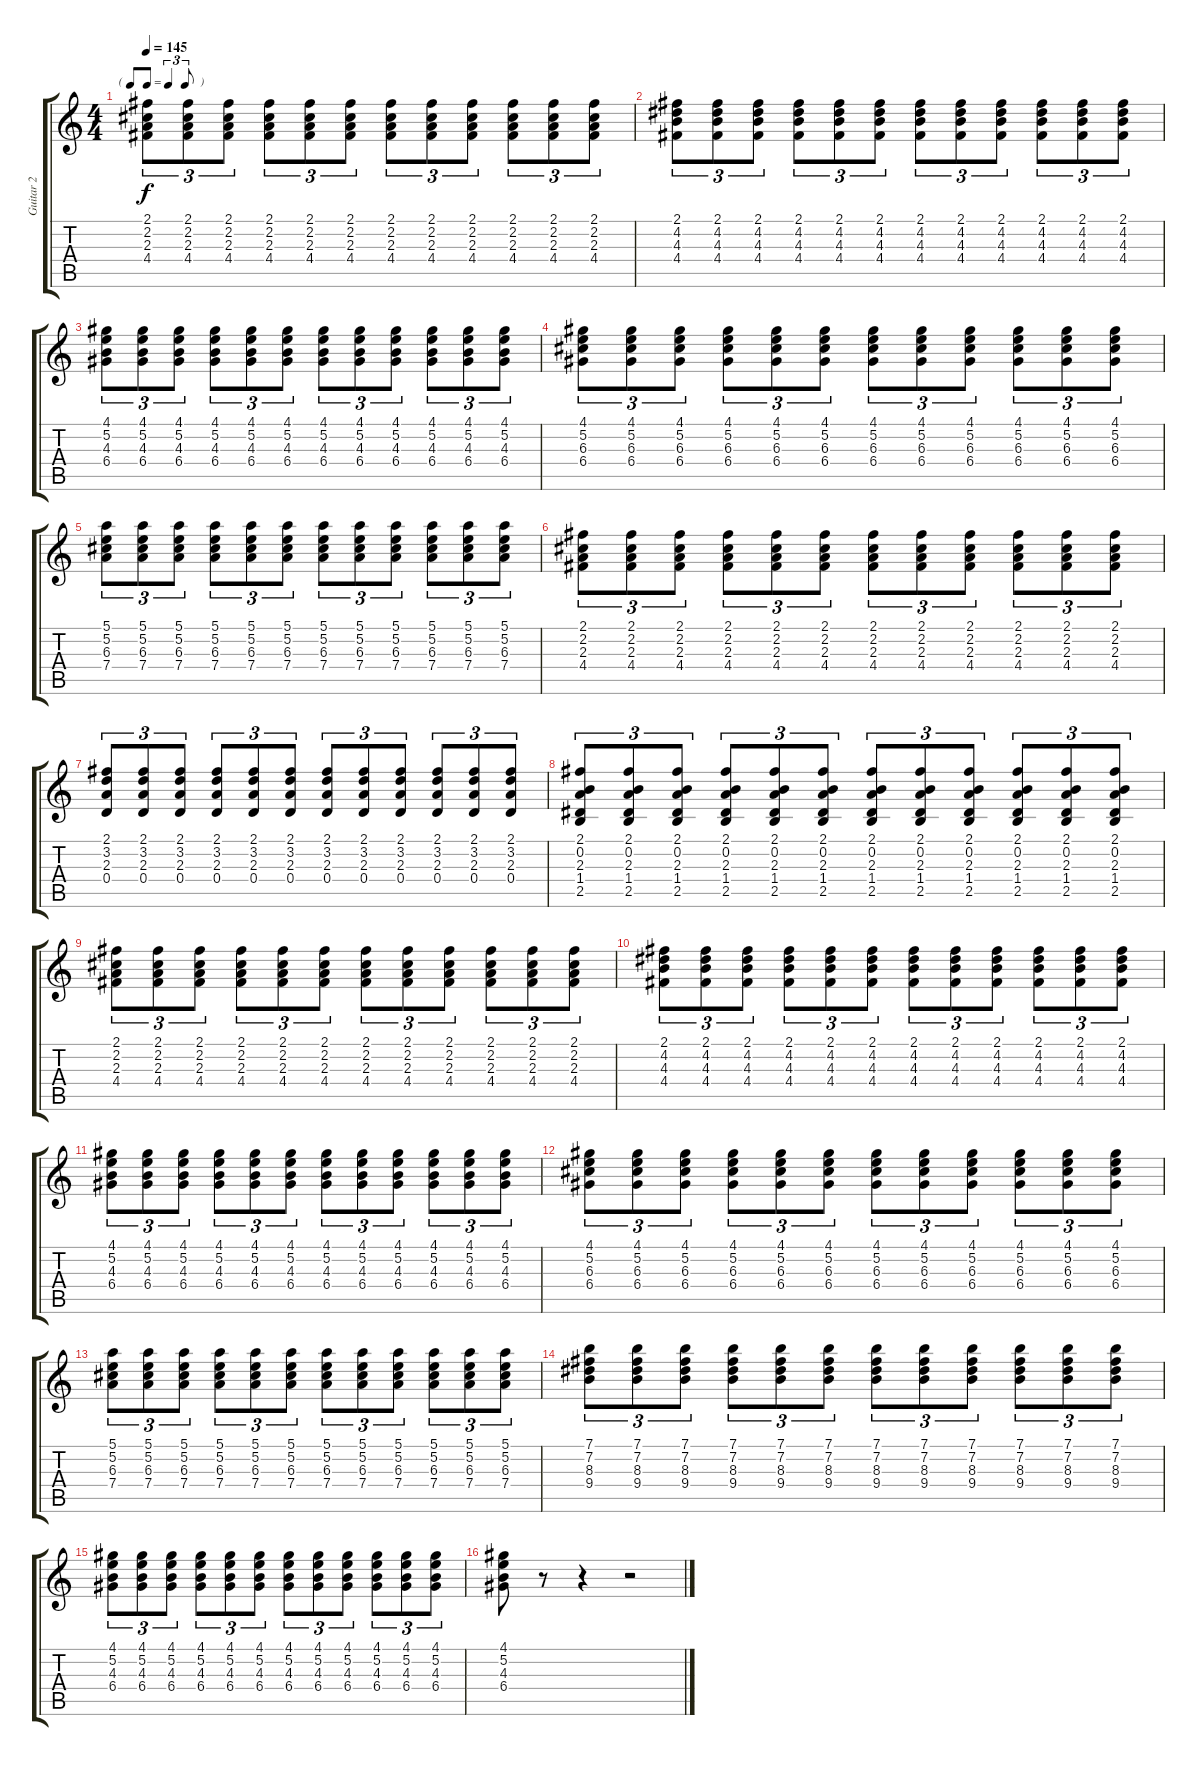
\track ("Guitar 2" "Guitar 2") {instrument acousticguitarnylon}
\staff {score tabs}
\tuning (E4 B3 G3 D3 A2 E2) {hide}
\ts (4 4)
\tf triplet8th
\tempo 145
\clef g2
\ks c
(2.1 2.2 2.3 4.4).8{tu (3 2) dy f} (2.1 2.2 2.3 4.4).8{tu (3 2)} (2.1 2.2 2.3 4.4).8{tu (3 2)} (2.1 2.2 2.3 4.4).8{tu (3 2)} (2.1 2.2 2.3 4.4).8{tu (3 2)} (2.1 2.2 2.3 4.4).8{tu (3 2)} (2.1 2.2 2.3 4.4).8{tu (3 2)} (2.1 2.2 2.3 4.4).8{tu (3 2)} (2.1 2.2 2.3 4.4).8{tu (3 2)} (2.1 2.2 2.3 4.4).8{tu (3 2)} (2.1 2.2 2.3 4.4).8{tu (3 2)} (2.1 2.2 2.3 4.4).8{tu (3 2)} |
(2.1 4.2 4.3 4.4).8{tu (3 2)} (2.1 4.2 4.3 4.4).8{tu (3 2)} (2.1 4.2 4.3 4.4).8{tu (3 2)} (2.1 4.2 4.3 4.4).8{tu (3 2)} (2.1 4.2 4.3 4.4).8{tu (3 2)} (2.1 4.2 4.3 4.4).8{tu (3 2)} (2.1 4.2 4.3 4.4).8{tu (3 2)} (2.1 4.2 4.3 4.4).8{tu (3 2)} (2.1 4.2 4.3 4.4).8{tu (3 2)} (2.1 4.2 4.3 4.4).8{tu (3 2)} (2.1 4.2 4.3 4.4).8{tu (3 2)} (2.1 4.2 4.3 4.4).8{tu (3 2)} |
(4.1 5.2 4.3 6.4).8{tu (3 2)} (4.1 5.2 4.3 6.4).8{tu (3 2)} (4.1 5.2 4.3 6.4).8{tu (3 2)} (4.1 5.2 4.3 6.4).8{tu (3 2)} (4.1 5.2 4.3 6.4).8{tu (3 2)} (4.1 5.2 4.3 6.4).8{tu (3 2)} (4.1 5.2 4.3 6.4).8{tu (3 2)} (4.1 5.2 4.3 6.4).8{tu (3 2)} (4.1 5.2 4.3 6.4).8{tu (3 2)} (4.1 5.2 4.3 6.4).8{tu (3 2)} (4.1 5.2 4.3 6.4).8{tu (3 2)} (4.1 5.2 4.3 6.4).8{tu (3 2)} |
(4.1 5.2 6.3 6.4).8{tu (3 2)} (4.1 5.2 6.3 6.4).8{tu (3 2)} (4.1 5.2 6.3 6.4).8{tu (3 2)} (4.1 5.2 6.3 6.4).8{tu (3 2)} (4.1 5.2 6.3 6.4).8{tu (3 2)} (4.1 5.2 6.3 6.4).8{tu (3 2)} (4.1 5.2 6.3 6.4).8{tu (3 2)} (4.1 5.2 6.3 6.4).8{tu (3 2)} (4.1 5.2 6.3 6.4).8{tu (3 2)} (4.1 5.2 6.3 6.4).8{tu (3 2)} (4.1 5.2 6.3 6.4).8{tu (3 2)} (4.1 5.2 6.3 6.4).8{tu (3 2)} |
(5.1 5.2 6.3 7.4).8{tu (3 2)} (5.1 5.2 6.3 7.4).8{tu (3 2)} (5.1 5.2 6.3 7.4).8{tu (3 2)} (5.1 5.2 6.3 7.4).8{tu (3 2)} (5.1 5.2 6.3 7.4).8{tu (3 2)} (5.1 5.2 6.3 7.4).8{tu (3 2)} (5.1 5.2 6.3 7.4).8{tu (3 2)} (5.1 5.2 6.3 7.4).8{tu (3 2)} (5.1 5.2 6.3 7.4).8{tu (3 2)} (5.1 5.2 6.3 7.4).8{tu (3 2)} (5.1 5.2 6.3 7.4).8{tu (3 2)} (5.1 5.2 6.3 7.4).8{tu (3 2)} |
(2.1 2.2 2.3 4.4).8{tu (3 2)} (2.1 2.2 2.3 4.4).8{tu (3 2)} (2.1 2.2 2.3 4.4).8{tu (3 2)} (2.1 2.2 2.3 4.4).8{tu (3 2)} (2.1 2.2 2.3 4.4).8{tu (3 2)} (2.1 2.2 2.3 4.4).8{tu (3 2)} (2.1 2.2 2.3 4.4).8{tu (3 2)} (2.1 2.2 2.3 4.4).8{tu (3 2)} (2.1 2.2 2.3 4.4).8{tu (3 2)} (2.1 2.2 2.3 4.4).8{tu (3 2)} (2.1 2.2 2.3 4.4).8{tu (3 2)} (2.1 2.2 2.3 4.4).8{tu (3 2)} |
(2.1 3.2 2.3 0.4).8{tu (3 2)} (2.1 3.2 2.3 0.4).8{tu (3 2)} (2.1 3.2 2.3 0.4).8{tu (3 2)} (2.1 3.2 2.3 0.4).8{tu (3 2)} (2.1 3.2 2.3 0.4).8{tu (3 2)} (2.1 3.2 2.3 0.4).8{tu (3 2)} (2.1 3.2 2.3 0.4).8{tu (3 2)} (2.1 3.2 2.3 0.4).8{tu (3 2)} (2.1 3.2 2.3 0.4).8{tu (3 2)} (2.1 3.2 2.3 0.4).8{tu (3 2)} (2.1 3.2 2.3 0.4).8{tu (3 2)} (2.1 3.2 2.3 0.4).8{tu (3 2)} |
(2.1 0.2 2.3 1.4 2.5).8{tu (3 2)} (2.1 0.2 2.3 1.4 2.5).8{tu (3 2)} (2.1 0.2 2.3 1.4 2.5).8{tu (3 2)} (2.1 0.2 2.3 1.4 2.5).8{tu (3 2)} (2.1 0.2 2.3 1.4 2.5).8{tu (3 2)} (2.1 0.2 2.3 1.4 2.5).8{tu (3 2)} (2.1 0.2 2.3 1.4 2.5).8{tu (3 2)} (2.1 0.2 2.3 1.4 2.5).8{tu (3 2)} (2.1 0.2 2.3 1.4 2.5).8{tu (3 2)} (2.1 0.2 2.3 1.4 2.5).8{tu (3 2)} (2.1 0.2 2.3 1.4 2.5).8{tu (3 2)} (2.1 0.2 2.3 1.4 2.5).8{tu (3 2)} |
(2.1 2.2 2.3 4.4).8{tu (3 2)} (2.1 2.2 2.3 4.4).8{tu (3 2)} (2.1 2.2 2.3 4.4).8{tu (3 2)} (2.1 2.2 2.3 4.4).8{tu (3 2)} (2.1 2.2 2.3 4.4).8{tu (3 2)} (2.1 2.2 2.3 4.4).8{tu (3 2)} (2.1 2.2 2.3 4.4).8{tu (3 2)} (2.1 2.2 2.3 4.4).8{tu (3 2)} (2.1 2.2 2.3 4.4).8{tu (3 2)} (2.1 2.2 2.3 4.4).8{tu (3 2)} (2.1 2.2 2.3 4.4).8{tu (3 2)} (2.1 2.2 2.3 4.4).8{tu (3 2)} |
(2.1 4.2 4.3 4.4).8{tu (3 2)} (2.1 4.2 4.3 4.4).8{tu (3 2)} (2.1 4.2 4.3 4.4).8{tu (3 2)} (2.1 4.2 4.3 4.4).8{tu (3 2)} (2.1 4.2 4.3 4.4).8{tu (3 2)} (2.1 4.2 4.3 4.4).8{tu (3 2)} (2.1 4.2 4.3 4.4).8{tu (3 2)} (2.1 4.2 4.3 4.4).8{tu (3 2)} (2.1 4.2 4.3 4.4).8{tu (3 2)} (2.1 4.2 4.3 4.4).8{tu (3 2)} (2.1 4.2 4.3 4.4).8{tu (3 2)} (2.1 4.2 4.3 4.4).8{tu (3 2)} |
(4.1 5.2 4.3 6.4).8{tu (3 2)} (4.1 5.2 4.3 6.4).8{tu (3 2)} (4.1 5.2 4.3 6.4).8{tu (3 2)} (4.1 5.2 4.3 6.4).8{tu (3 2)} (4.1 5.2 4.3 6.4).8{tu (3 2)} (4.1 5.2 4.3 6.4).8{tu (3 2)} (4.1 5.2 4.3 6.4).8{tu (3 2)} (4.1 5.2 4.3 6.4).8{tu (3 2)} (4.1 5.2 4.3 6.4).8{tu (3 2)} (4.1 5.2 4.3 6.4).8{tu (3 2)} (4.1 5.2 4.3 6.4).8{tu (3 2)} (4.1 5.2 4.3 6.4).8{tu (3 2)} |
(4.1 5.2 6.3 6.4).8{tu (3 2)} (4.1 5.2 6.3 6.4).8{tu (3 2)} (4.1 5.2 6.3 6.4).8{tu (3 2)} (4.1 5.2 6.3 6.4).8{tu (3 2)} (4.1 5.2 6.3 6.4).8{tu (3 2)} (4.1 5.2 6.3 6.4).8{tu (3 2)} (4.1 5.2 6.3 6.4).8{tu (3 2)} (4.1 5.2 6.3 6.4).8{tu (3 2)} (4.1 5.2 6.3 6.4).8{tu (3 2)} (4.1 5.2 6.3 6.4).8{tu (3 2)} (4.1 5.2 6.3 6.4).8{tu (3 2)} (4.1 5.2 6.3 6.4).8{tu (3 2)} |
(5.1 5.2 6.3 7.4).8{tu (3 2)} (5.1 5.2 6.3 7.4).8{tu (3 2)} (5.1 5.2 6.3 7.4).8{tu (3 2)} (5.1 5.2 6.3 7.4).8{tu (3 2)} (5.1 5.2 6.3 7.4).8{tu (3 2)} (5.1 5.2 6.3 7.4).8{tu (3 2)} (5.1 5.2 6.3 7.4).8{tu (3 2)} (5.1 5.2 6.3 7.4).8{tu (3 2)} (5.1 5.2 6.3 7.4).8{tu (3 2)} (5.1 5.2 6.3 7.4).8{tu (3 2)} (5.1 5.2 6.3 7.4).8{tu (3 2)} (5.1 5.2 6.3 7.4).8{tu (3 2)} |
(7.1 7.2 8.3 9.4).8{tu (3 2)} (7.1 7.2 8.3 9.4).8{tu (3 2)} (7.1 7.2 8.3 9.4).8{tu (3 2)} (7.1 7.2 8.3 9.4).8{tu (3 2)} (7.1 7.2 8.3 9.4).8{tu (3 2)} (7.1 7.2 8.3 9.4).8{tu (3 2)} (7.1 7.2 8.3 9.4).8{tu (3 2)} (7.1 7.2 8.3 9.4).8{tu (3 2)} (7.1 7.2 8.3 9.4).8{tu (3 2)} (7.1 7.2 8.3 9.4).8{tu (3 2)} (7.1 7.2 8.3 9.4).8{tu (3 2)} (7.1 7.2 8.3 9.4).8{tu (3 2)} |
(4.1 5.2 4.3 6.4).8{tu (3 2)} (4.1 5.2 4.3 6.4).8{tu (3 2)} (4.1 5.2 4.3 6.4).8{tu (3 2)} (4.1 5.2 4.3 6.4).8{tu (3 2)} (4.1 5.2 4.3 6.4).8{tu (3 2)} (4.1 5.2 4.3 6.4).8{tu (3 2)} (4.1 5.2 4.3 6.4).8{tu (3 2)} (4.1 5.2 4.3 6.4).8{tu (3 2)} (4.1 5.2 4.3 6.4).8{tu (3 2)} (4.1 5.2 4.3 6.4).8{tu (3 2)} (4.1 5.2 4.3 6.4).8{tu (3 2)} (4.1 5.2 4.3 6.4).8{tu (3 2)} |
(4.1 5.2 4.3 6.4).8 r.8 r.4 r.2
